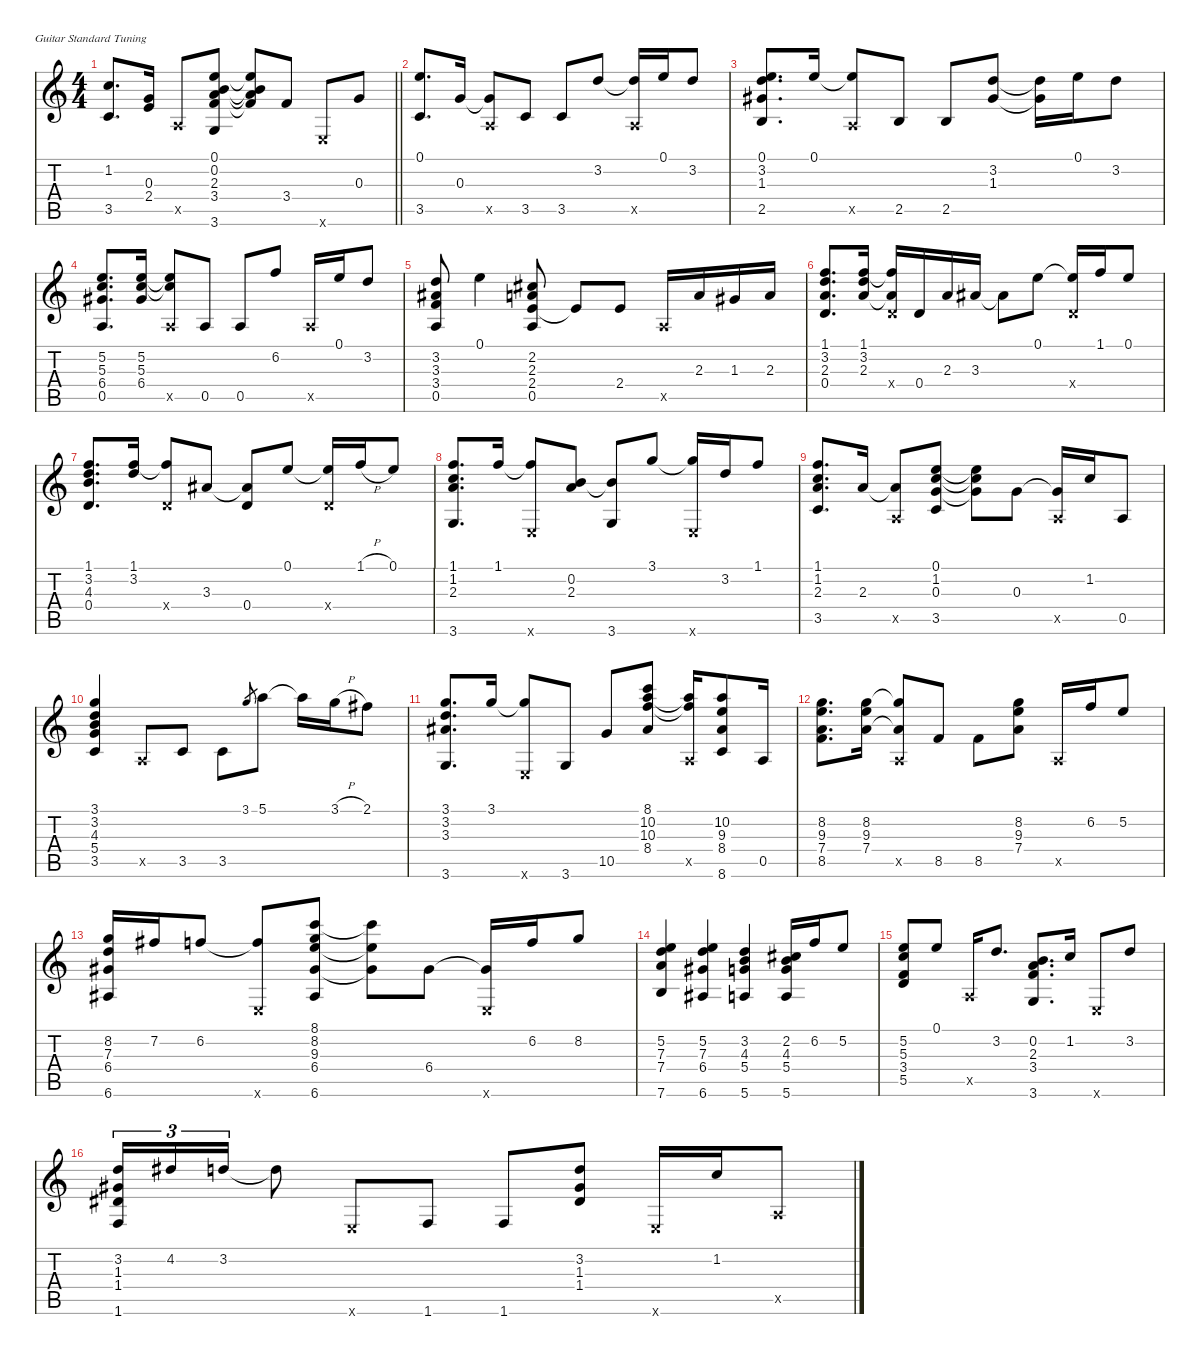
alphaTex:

\defaultSystemsLayout 4
\hideDynamics
\bracketExtendMode nobrackets
\singleTrackTrackNamePolicy hidden
\multiTrackTrackNamePolicy hidden
\firstSystemTrackNameOrientation horizontal
\otherSystemsTrackNameOrientation horizontal
\extendBarLines
\chordDiagramsInScore
\track ("&#12462;&#12479;&#12540; - &#12463;&#12521;&#12471;&#12483;&#12463;" "&#12462;&#12479;&#12540; - &#12463;&#12521;&#12471;&#12483;&#12463;") {instrument acousticguitarnylon}
\staff {score tabs}
\tuning (E4 B3 G3 D3 A2 E2)
\ts (4 4)
\tempo (120 hide)
\clef g2
\barLineRight lightlight
\ks c
(3.5 1.2).8{d dy mf beam Up} (2.4 0.3).16{beam Up} 0.5{x}.8{beam Up} (3.6 3.4 2.3 0.2 0.1).8{beam Up} (3.4{t} 2.3{t} 0.2{t} 0.1{t}).8{beam Up} 3.4.8{beam Up} 0.6{x}.8{beam Up} 0.3.8{beam Up} |
(3.5 0.1).8{d beam Up} 0.3.16{beam Up} (0.5{x} 0.3{t}).8{beam Up} 3.5.8{beam Up} 3.5.8{beam Up} 3.2.8{beam Up} (0.5{x} 3.2{t}).16{beam Up} 0.1.16{beam Up} 3.2.8{beam Up} |
(2.5 1.3{acc #} 3.2 0.1).8{d beam Up} 0.1.16{beam Up} (0.5{x} 0.1{t}).8{beam Up} 2.5.8{beam Up} 2.5.8{beam Up} (1.3{acc #} 3.2).8{beam Up} (1.3{t acc #} 3.2{t}).16{beam Down} 0.1.16{beam Down} 3.2.8{beam Down} |
(0.5 6.4{acc #} 5.3 5.2).8{d beam Up} (6.4{acc #} 5.3 5.2).16{beam Up} (0.5{x} 5.3{t} 5.2{t}).8{beam Up} 0.5.8{beam Up} 0.5.8{beam Up} 6.2.8{beam Up} 0.5{x}.16{beam Up} 0.1.16{beam Up} 3.2.8{beam Up} |
(0.5 3.4 3.3{acc #} 3.2).8{beam Up} 0.1.4{beam Down} (0.5 2.4 2.3 2.2{acc #}).8{beam Up} 2.4{t}.8{beam Up} 2.4.8{beam Up} 0.5{x}.16{beam Up} 2.3.16{beam Up} 1.3{acc #}.16{beam Up} 2.3.16{beam Up} |
(0.4 2.3 3.2 1.1).8{d beam Up} (2.3 3.2 1.1).16{beam Up} (0.4{x} 2.3{t} 1.1{t}).16{beam Up} 0.4.16{beam Up} 2.3.16{beam Up} 3.3{acc #}.16{beam Up} 3.3{t acc #}.8{beam Down} 0.1.8{beam Down} (0.4{x} 0.1{t}).16{beam Up} 1.1.16{beam Up} 0.1.8{beam Up} |
(0.4 4.3 3.2 1.1).8{d beam Up} (3.2 1.1).16{beam Up} (0.4{x} 1.1{t}).8{beam Up} 3.3{acc #}.8{beam Up} (0.4 3.3{t acc #}).8{beam Up} 0.1.8{beam Up} (0.4{x} 0.1{t}).16{beam Up} 1.1{h}.16{beam Up} 0.1.8{beam Up} |
(3.6 2.3 1.2 1.1).8{d beam Up} 1.1.16{beam Up} (0.6{x} 1.1{t}).8{beam Up} (2.3 0.2).8{beam Up} (3.6 0.2{t}).8{beam Up} 3.1.8{beam Up} (0.6{x} 3.1{t}).16{beam Up} 3.2.16{beam Up} 1.1.8{beam Up} |
(3.5 2.3 1.2 1.1).8{d beam Up} 2.3.16{beam Up} (0.5{x} 2.3{t}).8{beam Up} (3.5 0.3 1.2 0.1).8{beam Up} (0.3{t} 1.2{t} 0.1{t}).8{beam Down} 0.3.8{beam Down} (0.5{x} 0.3{t}).16{beam Up} 1.2.16{beam Up} 0.5.8{beam Up} |
(3.5 5.4 4.3 3.2 3.1).4{beam Up} 0.5{x}.8{beam Up} 3.5.8{beam Up} 3.5.8{beam Down} 3.1.8{gr beam Up} 5.1.8{beam Down} 5.1{t}.16{beam Down} 3.1{h}.16{beam Down} 2.1{acc #}.8{beam Down} |
(3.6 3.3{acc #} 3.2 3.1).8{d beam Up} 3.1.16{beam Up} (0.6{x} 3.1{t}).8{beam Up} 3.6.8{beam Up} 10.5.8{beam Up} (8.4{acc #} 10.3 10.2 8.1).8{beam Up} (0.5{x} 10.3{t} 10.2{t}).16{beam Up} (8.6 8.4{acc #} 9.3 10.2).8{beam Up} 0.5.16{beam Up} |
(8.5 7.4 9.3 8.2).8{d beam Down} (7.4 9.3 8.2).16{beam Down} (0.5{x} 7.4{t} 8.2{t}).8{beam Up} 8.5.8{beam Up} 8.5.8{beam Down} (7.4 9.3 8.2).8{beam Down} 0.5{x}.16{beam Up} 6.2.16{beam Up} 5.2.8{beam Up} |
(6.6{acc #} 6.4{acc #} 7.3 8.2).16{beam Up} 7.2{acc #}.16{beam Up} 6.2.8{beam Up} (0.6{x} 6.2{t}).8{beam Up} (6.6{acc #} 6.4{acc #} 9.3 8.2 8.1).8{beam Up} (6.4{t acc #} 9.3{t} 8.1{t}).8{beam Down} 6.4{acc #}.8{beam Down} (0.6{x} 6.4{t acc #}).16{beam Up} 6.2.16{beam Up} 8.2.8{beam Up} |
(7.6 7.4 7.3 5.2).4{beam Up} (6.6{acc #} 6.4{acc #} 7.3 5.2).4{beam Up} (5.6 5.4 4.3 3.2).4{beam Up} (5.6 5.4 4.3 2.2{acc #}).16{beam Up} 6.2.16{beam Up} 5.2.8{beam Up} |
(5.5 3.4 5.3 5.2).8{beam Up} 0.1.8{beam Up} 0.5{x}.16{beam Up} 3.2.8{d beam Up} (3.6 3.4 2.3 0.2).8{d beam Up} 1.2.16{beam Up} 0.6{x}.8{beam Up} 3.2.8{beam Up} |
(1.6 1.4{acc #} 1.3{acc #} 3.2).16{tu (3 2) beam Up} 4.2{acc #}.16{tu (3 2) beam Up} 3.2.16{tu (3 2) beam Up} 3.2{t}.8{beam Down} 0.6{x}.8{beam Up} 1.6.8{beam Up} 1.6.8{beam Up} (1.4{acc #} 1.3{acc #} 3.2).8{beam Up} 0.6{x}.16{beam Up} 1.2.16{beam Up} 0.5{x}.8{beam Up}
